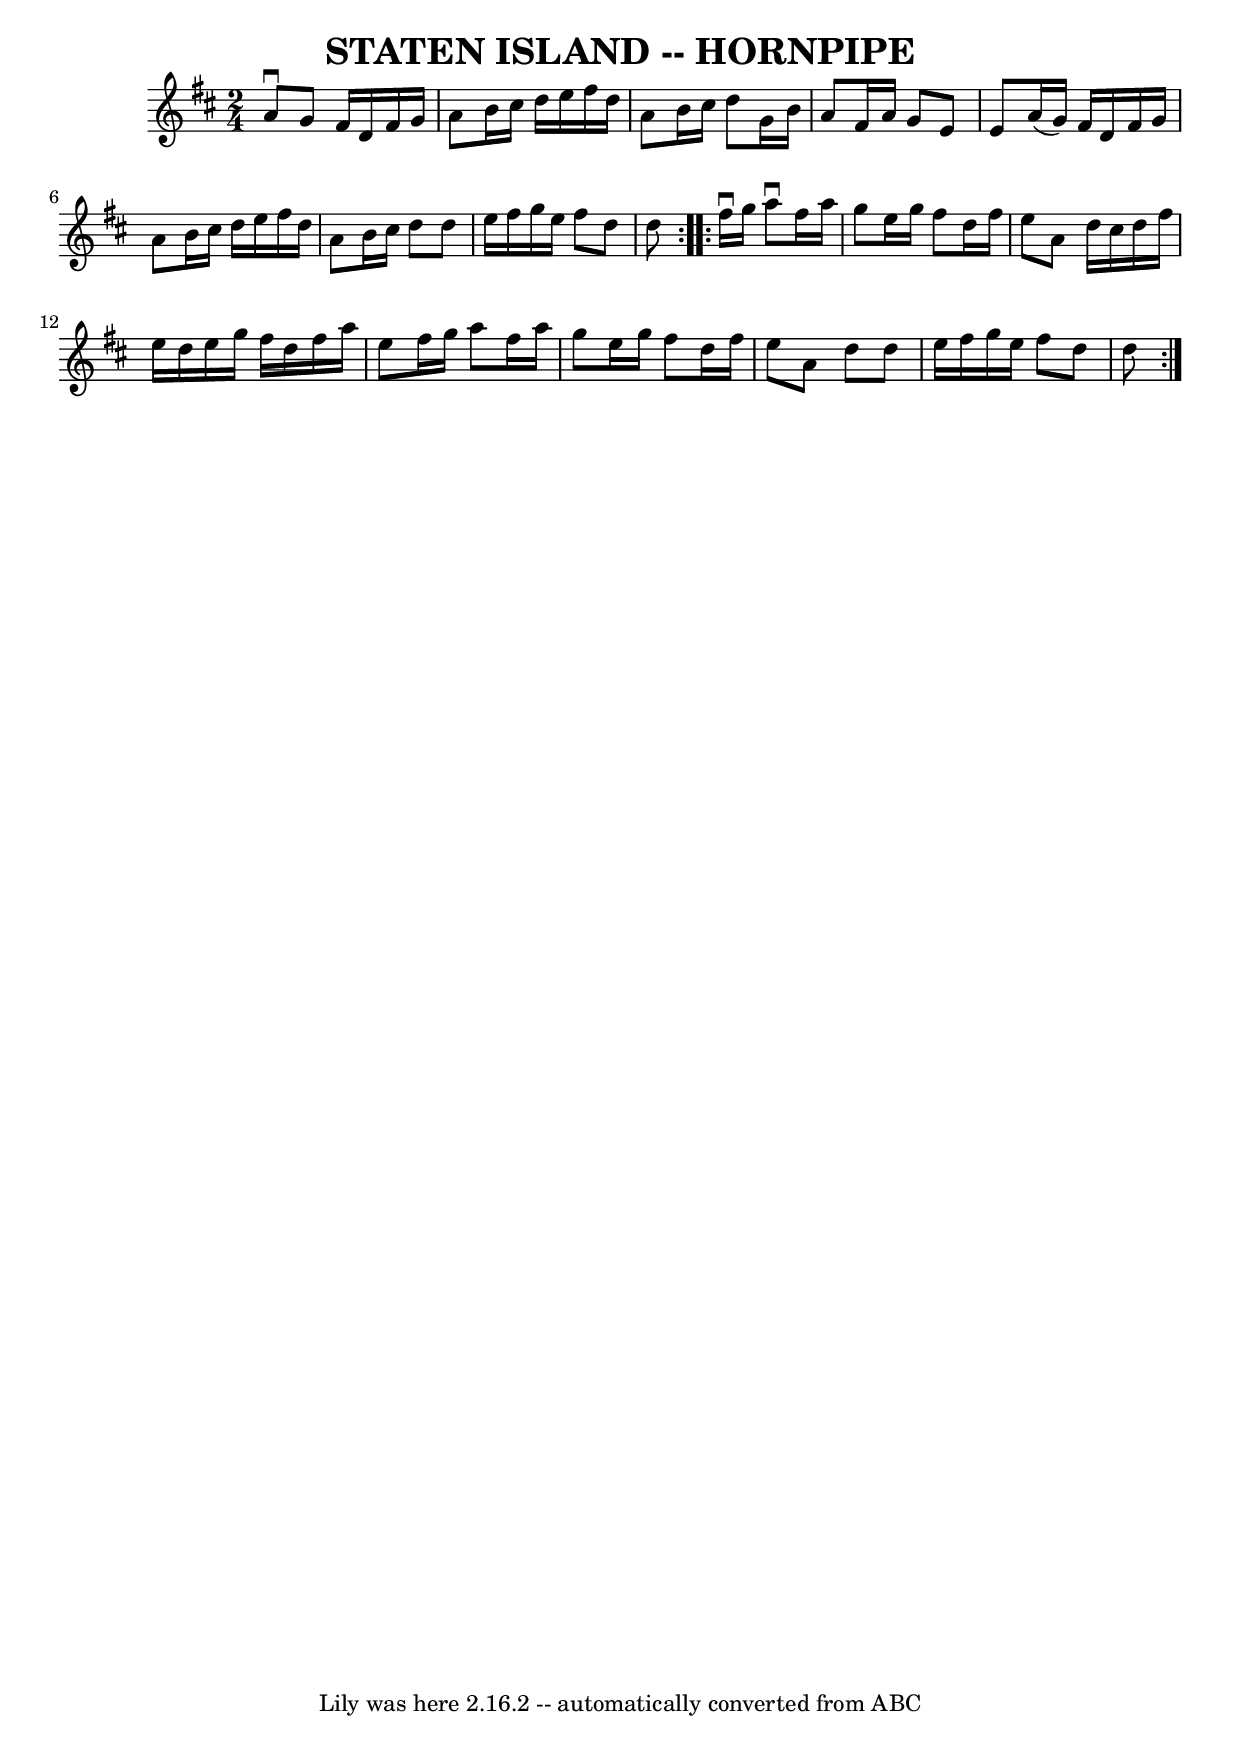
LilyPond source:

\version "2.16.2"
\include "Mammoth.ily"
\header {
  %% book = "Ryan's Mammoth Collection of Fiddle Tunes"
 crossRefNumber = "1"
 footnotes = ""
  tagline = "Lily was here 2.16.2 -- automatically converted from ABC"
  title = "STATEN ISLAND -- HORNPIPE"

}
voicedefault =  {



  \repeat volta 2 {

    \time 2/4 
    \key d \major a'8^\downbow g'8         |
 fis'16 d'16 fis'16 g'16 a'8 b'16 cis''16     |
 d''16 e''16 fis''16 d''16 a'8 b'16 cis''16     |
 d''8 g'16 b'16 a'8 fis'16 a'16     |
 g'8 e'8 e'8 a'16 (g'16)    | |
 fis'16 d'16 fis'16 g'16 a'8 b'16 cis''16     |
 d''16 e''16 fis''16 d''16 a'8 b'16 cis''16     |
 d''8 d''8 e''16 fis''16 g''16 e''16     |
 fis''8 d''8 d''8    
  }     
  \repeat volta 2 { fis''16^\downbow g''16         |
 a''8^\downbow fis''16 a''16 g''8 e''16 g''16     |
 fis''8 d''16 fis''16 e''8 a'8     |
 d''16 cis''16 d''16 fis''16 e''16 d''16 e''16 g''16     |
 fis''16 d''16 fis''16 a''16 e''8 fis''16 g''16    |  |
 a''8 fis''16 a''16 g''8 e''16 g''16     |
 fis''8 d''16 fis''16 e''8 a'8    |
 d''8 d''8 e''16 fis''16 g''16 e''16     |
 fis''8 d''8 
 d''8    
  }   

}

\score{
  <<

    \context Staff="default"
    {
      \voicedefault 
      
    }

  >>
  \layout {
    
  }
  \midi {
  }

}
